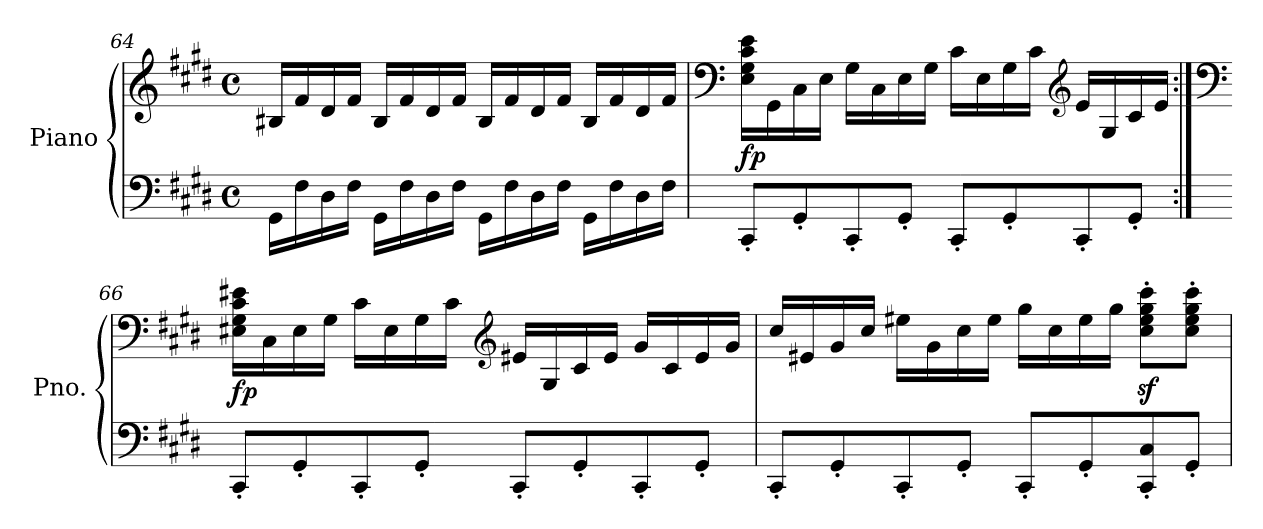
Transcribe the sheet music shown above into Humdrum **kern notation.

**kern	**kern	**dynam
*part1	*part1	*part1
*staff2	*staff1	*staff1/2
*I"Piano	*	*
*I'Pno.	*	*
!!LO:LB:g=z
*clefF4	*clefG2	*
*k[f#c#g#d#]	*k[f#c#g#d#]	*
*M4/4	*M4/4	*
*met(c)	*met(c)	*
=64	=64	=64
16GG#\LL	16B#X/LL	.
16F#\	16f#/	.
16D#\	16d#/	.
16F#\JJ	16f#/JJ	.
16GG#\LL	16B#/LL	.
16F#\	16f#/	.
16D#\	16d#/	.
16F#\JJ	16f#/JJ	.
16GG#\LL	16B#/LL	.
16F#\	16f#/	.
16D#\	16d#/	.
16F#\JJ	16f#/JJ	.
16GG#\LL	16B#/LL	.
16F#\	16f#/	.
16D#\	16d#/	.
16F#\JJ	16f#/JJ	.
=65	=65	=65
*	*clefF4	*
!	!	!LO:DY:b
8CC#'/L	16E\ 16G#\ 16c#\ 16e\LL	fp
.	16GG#\	.
8GG#'/	16C#\	.
.	16E\JJ	.
8CC#'/	16G#\LL	.
.	16C#\	.
8GG#'/J	16E\	.
.	16G#\JJ	.
8CC#'/L	16c#\LL	.
.	16E\	.
8GG#'/	16G#\	.
.	16c#\JJ	.
*	*clefG2	*
8CC#'/	16e/LL	.
.	16G#/	.
8GG#'/J	16c#/	.
.	16e/JJ	.
=66:|!	=66:|!	=66:|!
*	*clefF4	*
!	!	!LO:DY:b
8CC#'/L	16E#X\ 16G#\ 16c#\ 16e#X\LL	fp
.	16C#\	.
8GG#'/	16E#\	.
.	16G#\JJ	.
8CC#'/	16c#\LL	.
.	16E#\	.
8GG#'/J	16G#\	.
.	16c#\JJ	.
*	*clefG2	*
8CC#'/L	16e#X/LL	.
.	16G#/	.
8GG#'/	16c#/	.
.	16e#/JJ	.
8CC#'/	16g#/LL	.
.	16c#/	.
8GG#'/J	16e#/	.
.	16g#/JJ	.
!!LO:LB:g=z
=67	=67	=67
8CC#'/L	16cc#/LL	.
.	16e#X/	.
8GG#'/	16g#/	.
.	16cc#/JJ	.
8CC#'/	16ee#X\LL	.
.	16g#\	.
8GG#'/J	16cc#\	.
.	16ee#\JJ	.
8CC#'/L	16gg#\LL	.
.	16cc#\	.
8GG#'/	16ee#\	.
.	16gg#\JJ	.
8CC#/' 8C#/'	8cc#\z<' 8ee#\z<' 8gg#\z<' 8ccc#\z<'L	.
8GG#'/J	8cc#\' 8ee#\' 8gg#\' 8ccc#\'J	.
=	=	=
*-	*-	*-
